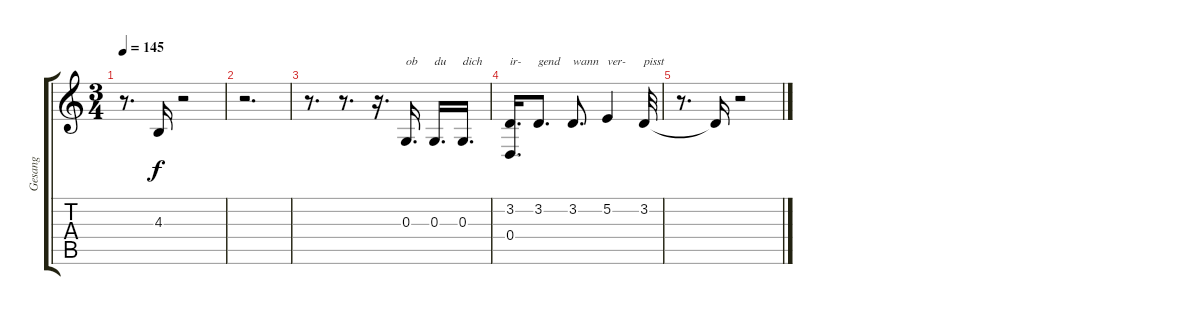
\track ("Gesang" "Gesang") {instrument lead6voice}
\staff {score tabs}
\tuning (E4 B3 G3 D3 A2 E2) {hide}
\ts (3 4)
\tempo 145
\clef g2
\ks c
r.8{d dy f} 4.3{t}.16 r.2 |
r.2{d} |
r.8{d} r.8{d} r.16{d} 0.3.16{d txt "ob"} 0.3.16{d txt "du"} 0.3.16{d txt "dich"} |
(3.2 0.4).16{d txt "ir-"} 3.2.8{d txt "gend"} 3.2.8{d txt "wann"} 5.2.4{txt "ver-"} 3.2.32{txt "pisst"} |
r.8{d} 3.2{t}.16 r.2
